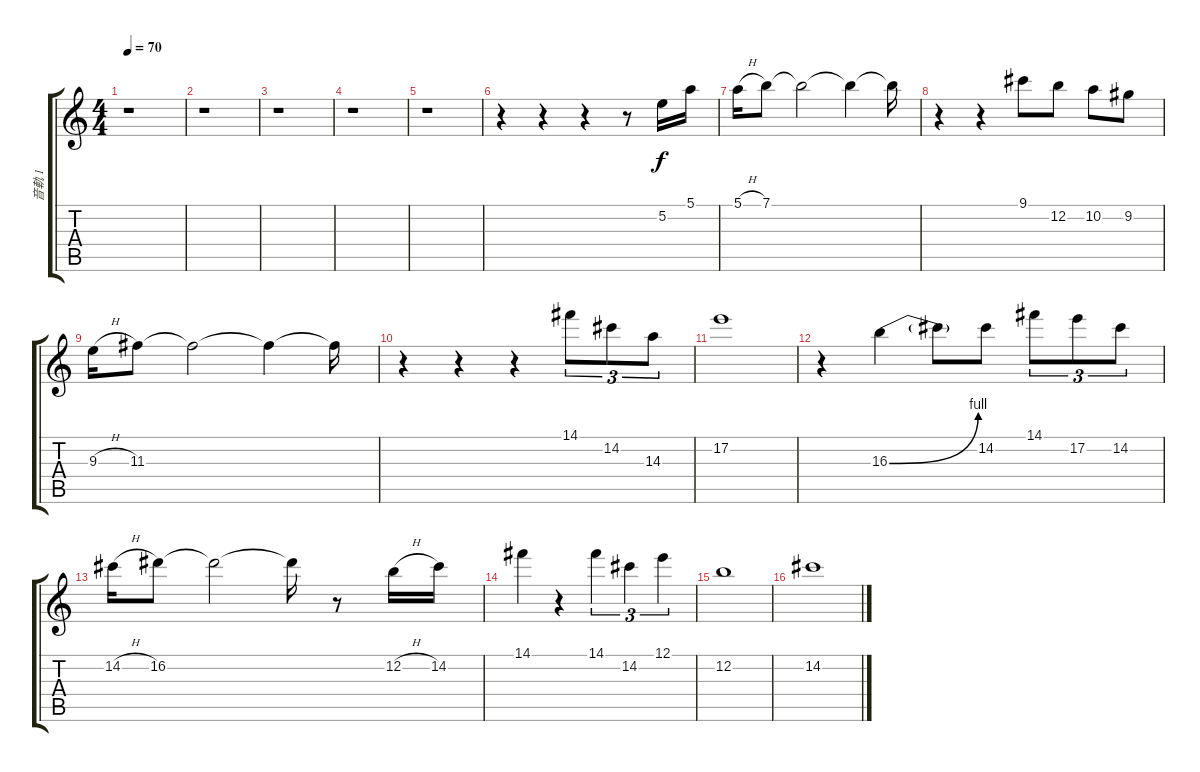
\track ("音軌 1" "音軌 1") {instrument acousticguitarsteel}
\staff {score tabs}
\tuning (E4 B3 G3 D3 A2 E2) {hide}
\ts (4 4)
\tempo 70
\clef g2
\ks c
r.1{dy f instrument acousticguitarsteel} |
r.1 |
r.1 |
r.1 |
r.1 |
r.4 r.4 r.4 r.8 5.2.16 5.1.16 |
5.1{h}.16 7.1.8 7.1{t}.2 7.1{t}.4 7.1{t}.16 |
r.4 r.4 9.1.8 12.2.8 10.2.8 9.2.8 |
9.3{h}.16 11.3.8 11.3{t}.2 11.3{t}.4 11.3{t}.16 |
r.4 r.4 r.4 14.1.8{tu (3 2)} 14.2.8{tu (3 2)} 14.3.8{tu (3 2)} |
17.2.1 |
r.4 16.3{be (bend 0 0 60 4)}.4 16.3{t}.8 14.2.8 14.1.8{tu (3 2)} 17.2.8{tu (3 2)} 14.2.8{tu (3 2)} |
14.2{h}.16 16.2.8 16.2{t}.2 16.2{t}.16 r.8 12.2{h}.16 14.2.16 |
14.1.4 r.4 14.1.4{tu (3 2)} 14.2.4{tu (3 2)} 12.1.4{tu (3 2)} |
12.2.1 |
14.2.1
